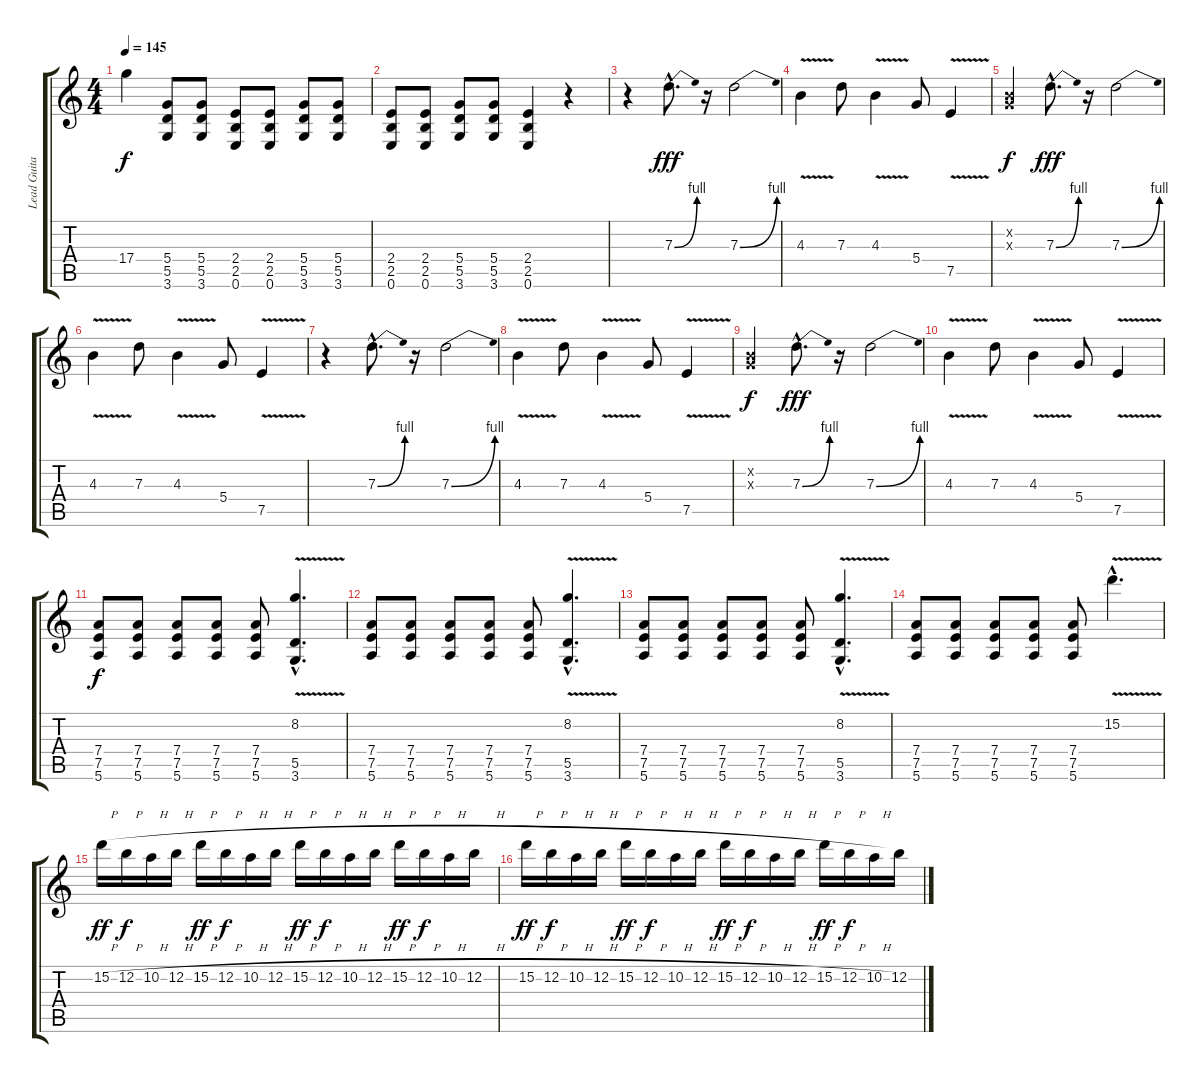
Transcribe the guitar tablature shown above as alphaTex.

\track ("Lead Guitar" "Lead Guita") {instrument overdrivenguitar}
\staff {score tabs}
\tuning (E4 B3 G3 D3 A2 E2) {hide}
\ts (4 4)
\tempo 145
\clef g2
\ks c
17.4{t}.4{dy f} (5.4 5.5 3.6).8 (5.4 5.5 3.6).8 (2.4 2.5 0.6).8 (2.4 2.5 0.6).8 (5.4 5.5 3.6).8 (5.4 5.5 3.6).8 |
(2.4 2.5 0.6).8 (2.4 2.5 0.6).8 (5.4 5.5 3.6).8 (5.4 5.5 3.6).8 (2.4 2.5 0.6).4 r.4 |
r.4{volume 14 instrument electricguitarclean} 7.3{be (bend 0 0 60 4) hac}.8{d dy fff} r.16 7.3{be (bend 0 0 60 4)}.2 |
4.3{v}.4 7.3.8 4.3{v}.4 5.4.8 7.5{v}.4 |
(0.2{x} 0.3{x}).4{dy f volume 14 instrument electricguitarclean} 7.3{be (bend 0 0 60 4) hac}.8{d dy fff} r.16 7.3{be (bend 0 0 60 4)}.2 |
4.3{v}.4 7.3.8 4.3{v}.4 5.4.8 7.5{v}.4 |
r.4{volume 14 instrument electricguitarclean} 7.3{be (bend 0 0 60 4) hac}.8{d} r.16 7.3{be (bend 0 0 60 4)}.2 |
4.3{v}.4 7.3.8 4.3{v}.4 5.4.8 7.5{v}.4 |
(0.2{x} 0.3{x}).4{dy f volume 14 instrument electricguitarclean} 7.3{be (bend 0 0 60 4) hac}.8{d dy fff} r.16 7.3{be (bend 0 0 60 4)}.2 |
4.3{v}.4 7.3.8 4.3{v}.4 5.4.8 7.5{v}.4 |
(7.4 7.5 5.6).8{dy f volume 15 instrument overdrivenguitar} (7.4 7.5 5.6).8 (7.4 7.5 5.6).8 (7.4 7.5 5.6).8 (7.4 7.5 5.6).8 (8.2{v hac} 5.5{hac} 3.6{hac}).4{d} |
(7.4 7.5 5.6).8{volume 15 instrument overdrivenguitar} (7.4 7.5 5.6).8 (7.4 7.5 5.6).8 (7.4 7.5 5.6).8 (7.4 7.5 5.6).8 (8.2{v hac} 5.5{hac} 3.6{hac}).4{d} |
(7.4 7.5 5.6).8{volume 15 instrument overdrivenguitar} (7.4 7.5 5.6).8 (7.4 7.5 5.6).8 (7.4 7.5 5.6).8 (7.4 7.5 5.6).8 (8.2{v hac} 5.5{hac} 3.6{hac}).4{d} |
(7.4 7.5 5.6).8{volume 15 instrument overdrivenguitar} (7.4 7.5 5.6).8 (7.4 7.5 5.6).8 (7.4 7.5 5.6).8 (7.4 7.5 5.6).8 15.2{v hac}.4{d} |
15.2{h}.16{dy ff} 12.2{h}.16{dy f} 10.2{h}.16 12.2{h}.16 15.2{h}.16{dy ff} 12.2{h}.16{dy f} 10.2{h}.16 12.2{h}.16 15.2{h}.16{dy ff} 12.2{h}.16{dy f} 10.2{h}.16 12.2{h}.16 15.2{h}.16{dy ff} 12.2{h}.16{dy f} 10.2{h}.16 12.2{h}.16 |
15.2{h}.16{dy ff} 12.2{h}.16{dy f} 10.2{h}.16 12.2{h}.16 15.2{h}.16{dy ff} 12.2{h}.16{dy f} 10.2{h}.16 12.2{h}.16 15.2{h}.16{dy ff} 12.2{h}.16{dy f} 10.2{h}.16 12.2{h}.16 15.2{h}.16{dy ff} 12.2{h}.16{dy f} 10.2{h}.16 12.2.16
